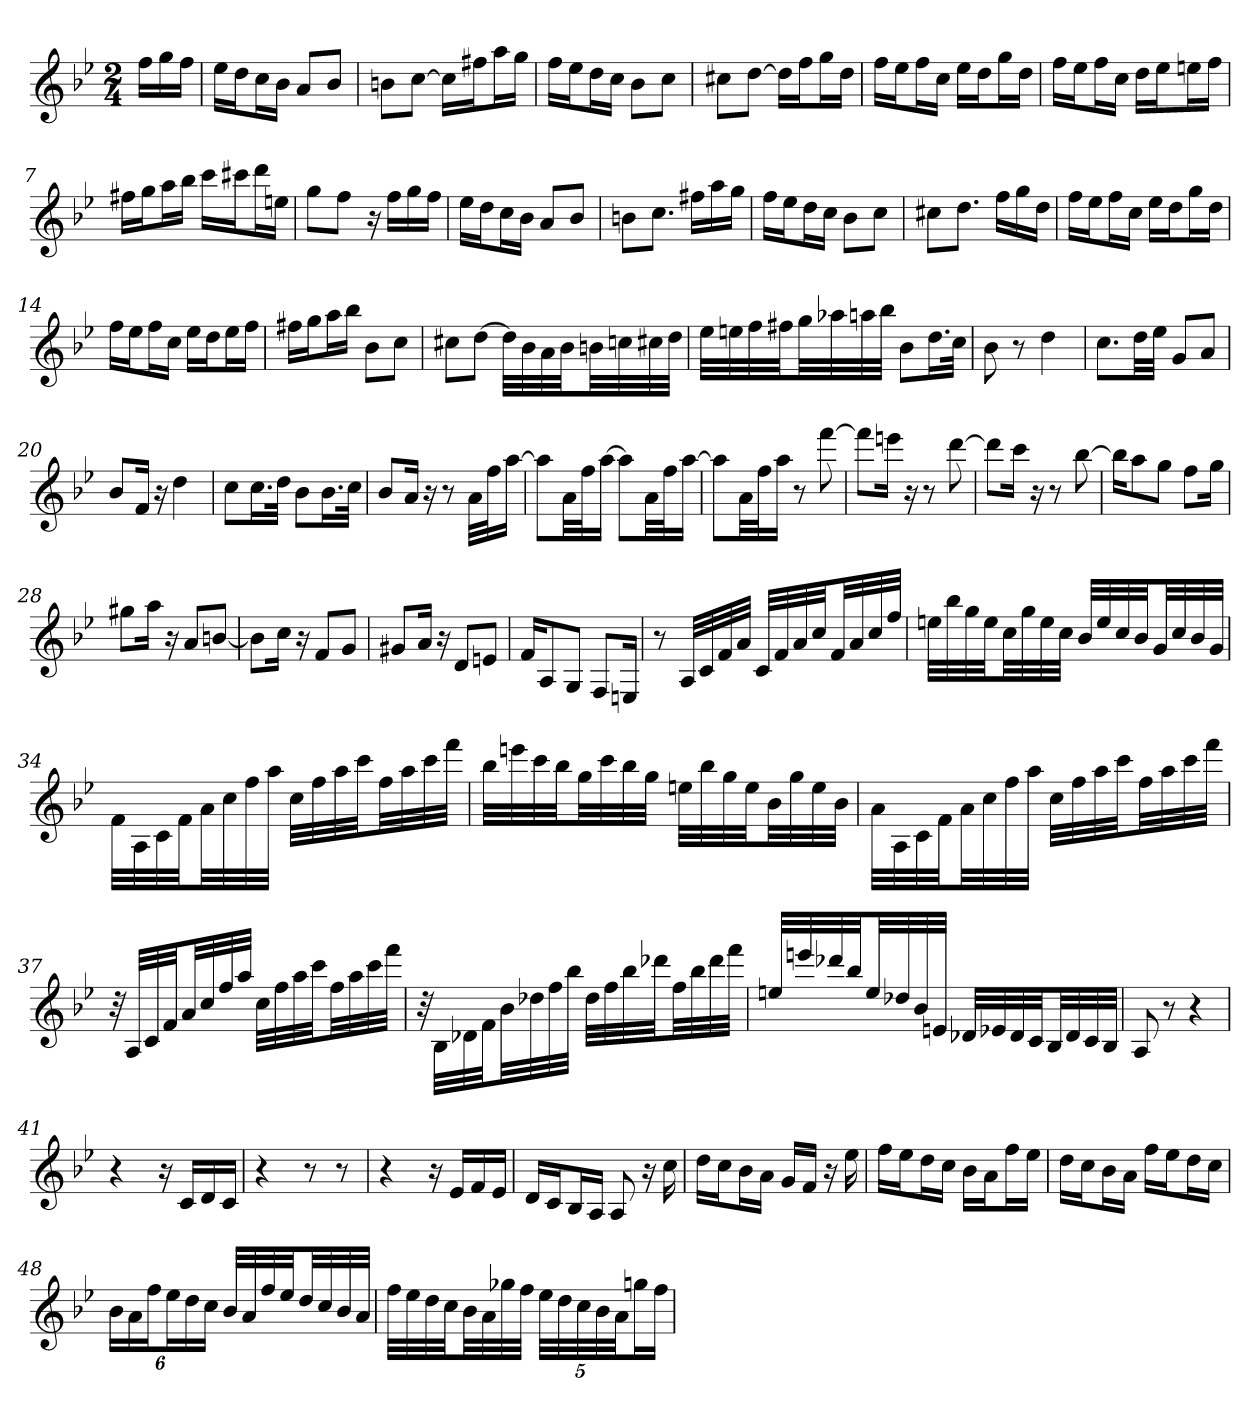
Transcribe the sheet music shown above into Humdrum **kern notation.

**kern
*part1
*staff1
*clefG2
*k[b-e-]
*B-:
*M2/4
*MM84
=
16ff\LL
16gg\
16ff\JJ
=1
16ee-\LL
16dd\J
16cc\L
16b-\JJ
8a/L
8b-/J
=2
8bn\L
[8cc\J
16cc\LL]
16ff#X\J
16aa\L
16gg\JJ
=3
16ff\LL
16ee-\J
16dd\L
16cc\JJ
8b-\L
8cc\J
=4
8cc#X\L
[8dd\J
16dd\LL]
16ff\J
16gg\L
16dd\JJ
=5
16ff\LL
16ee-\J
16ff\L
16cc\JJ
16ee-\LL
16dd\J
16gg\L
16dd\JJ
=6
16ff\LL
16ee-\J
16ff\L
16cc\JJ
16dd\LL
16ee-\J
16een\L
16ff\JJ
=7
16ff#X\LL
16gg\J
16aa\L
16bb-\JJ
16ccc\LL
16ccc#X\J
16ddd\L
16een\JJ
=8
8gg\L
8ff\J
16r
16ff\LL
16gg\
16ff\JJ
=9
16ee-\LL
16dd\J
16cc\L
16b-\JJ
8a/L
8b-/J
=10
8bn\L
8.cc\J
16ff#X\LL
16aa\
16gg\JJ
=11
16ff\LL
16ee-\J
16dd\L
16cc\JJ
8b-\L
8cc\J
=12
8cc#X\L
8.dd\J
16ff\LL
16gg\
16dd\JJ
=13
16ff\LL
16ee-\J
16ff\L
16cc\JJ
16ee-\LL
16dd\J
16gg\L
16dd\JJ
=14
16ff\LL
16ee-\J
16ff\L
16cc\JJ
16ee-\LL
16dd\J
16ee-\L
16ff\JJ
=15
16ff#X\LL
16gg\J
16aa\L
16bb-\JJ
8b-\L
8cc\J
=16
8cc#X\L
[8dd\J
32dd\LLL]
32b-\
32a\
32b-\JJ
32bn\LL
32ccn\
32cc#X\
32dd\JJJ
=17
32ee-\LLL
32een\
32ff\
32ff#X\JJ
32gg\LL
32aa-X\
32aan\
32bb-\JJJ
8b-\L
16.dd\L
32cc\JJk
=18
8b-
8r
4dd
=19
8.cc\L
32dd\LL
32ee-\JJJ
8g/L
8a/J
=20
8b-/L
16f/Jk
16r
4dd
=21
8cc\L
16.cc\L
32dd\JJk
8b-\L
16.b-\L
32cc\JJk
=22
8b-/L
16a/Jk
16r
8r
32a\LLL
32ff\J
[16aa\JJ
=23
8aa\L]
32a\LL
32ff\J
[16aa\JJ
8aa\L]
32a\LL
32ff\J
[16aa\JJ
=24
8aa\L]
32a\LL
32ff\J
16aa\JJ
8r
[8fff
=25
8fff\L]
16eeen\Jk
16r
8r
[8ddd
=26
8ddd\L]
16ccc\Jk
16r
8r
[8bb-
=27
16bb-\KL]
8aa\
8gg\J
8ff\L
16gg\Jk
=28
8gg#X\L
16aa\Jk
16r
8a/L
[8bn/J
=29
8b\L]
16cc\Jk
16r
8f/L
8g/J
=30
8g#X/L
16a/Jk
16r
8d/L
8en/J
=31
16f/KL
8A/
8G/J
8F/L
16En/Jk
=32
8r
32A/LLL
32c/
32f/
32a/JJJ
32c/LLL
32f/
32a/
32cc/JJ
32f/LL
32a/
32cc/
32ff/JJJ
=33
32een\LLL
32bb-\
32gg\
32ee\JJ
32cc\LL
32gg\
32ee\
32cc\JJJ
32b-/LLL
32ee/
32cc/
32b-/JJ
32g/LL
32cc/
32b-/
32g/JJJ
=34
32f\LLL
32A\
32c\
32f\JJ
32a\LL
32cc\
32ff\
32aa\JJJ
32cc\LLL
32ff\
32aa\
32ccc\JJ
32ff\LL
32aa\
32ccc\
32fff\JJJ
=35
32bb-\LLL
32eeen\
32ccc\
32bb-\JJ
32gg\LL
32ccc\
32bb-\
32gg\JJJ
32een\LLL
32bb-\
32gg\
32ee\JJ
32b-\LL
32gg\
32ee\
32b-\JJJ
=36
32a\LLL
32A\
32c\
32f\JJ
32a\LL
32cc\
32ff\
32aa\JJJ
32cc\LLL
32ff\
32aa\
32ccc\JJ
32ff\LL
32aa\
32ccc\
32fff\JJJ
=37
32r
32A/LLL
32c/
32f/JJ
32a/LL
32cc/
32ff/
32aa/JJJ
32cc\LLL
32ff\
32aa\
32ccc\JJ
32ff\LL
32aa\
32ccc\
32fff\JJJ
=38
32r
32B-\LLL
32d-X\
32f\JJ
32b-\LL
32dd-X\
32ff\
32bb-\JJJ
32dd-\LLL
32ff\
32bb-\
32ddd-X\JJ
32ff\LL
32bb-\
32ddd-\
32fff\JJJ
=39
32een/LLL
32eeen/
32ddd-X/
32bb-/JJ
32ee/LL
32dd-X/
32b-/
32en/JJJ
32d-X/LLL
32e-X/
32d-/
32c/JJ
32B-/LL
32d-/
32c/
32B-/JJJ
=40
8A
8r
4r
=41
4r
16r
16c/LL
16d/
16c/JJ
=42
4r
8r
8r
=43
4r
16r
16e-/LL
16f/
16e-/JJ
=44
16d/LL
16c/J
16B-/L
16A/JJ
8A
16r
16cc
=45
16dd\LL
16cc\J
16b-\L
16a\JJ
16g/LL
16f/JJ
16r
16ee-
=46
16ff\LL
16ee-\J
16dd\L
16cc\JJ
16b-\LL
16a\J
16ff\L
16ee-\JJ
=47
16dd\LL
16cc\J
16b-\L
16a\JJ
16ff\LL
16ee-\J
16dd\L
16cc\JJ
=48
24b-\LL
24a\
24ff\J
24ee-\L
24dd\
24cc\JJ
32b-/LLL
32a/
32ff/
32ee-/JJ
32dd/LL
32cc/
32b-/
32a/JJJ
=49
32ff\LLL
32ee-\
32dd\
32cc\JJ
32b-\LL
32a\
32gg-X\
32ff\JJJ
40ee-\LLL
40dd\
40cc\
40b-\
40a\JJ
16ggn\L
16ff\JJ
=
*-
